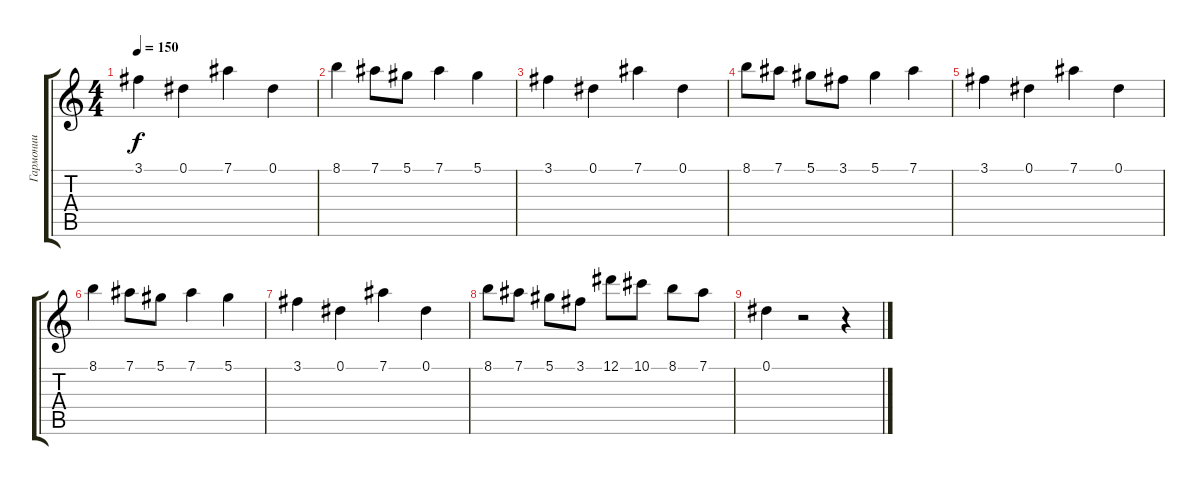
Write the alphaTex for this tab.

\track ("Гармонии" "Гармонии") {instrument distortionguitar}
\staff {score tabs}
\tuning (Eb4 Bb3 Gb3 Db3 Ab2 Eb2) {hide}
\ts (4 4)
\tempo 150
\clef g2
\ks c
3.1.4{dy f} 0.1.4 7.1.4 0.1.4 |
8.1.4 7.1.8 5.1.8 7.1.4 5.1.4 |
3.1.4 0.1.4 7.1.4 0.1.4 |
8.1.8 7.1.8 5.1.8 3.1.8 5.1.4 7.1.4 |
3.1.4 0.1.4 7.1.4 0.1.4 |
8.1.4 7.1.8 5.1.8 7.1.4 5.1.4 |
3.1.4 0.1.4 7.1.4 0.1.4 |
8.1.8 7.1.8 5.1.8 3.1.8 12.1.8 10.1.8 8.1.8 7.1.8 |
0.1.4 r.2 r.4
